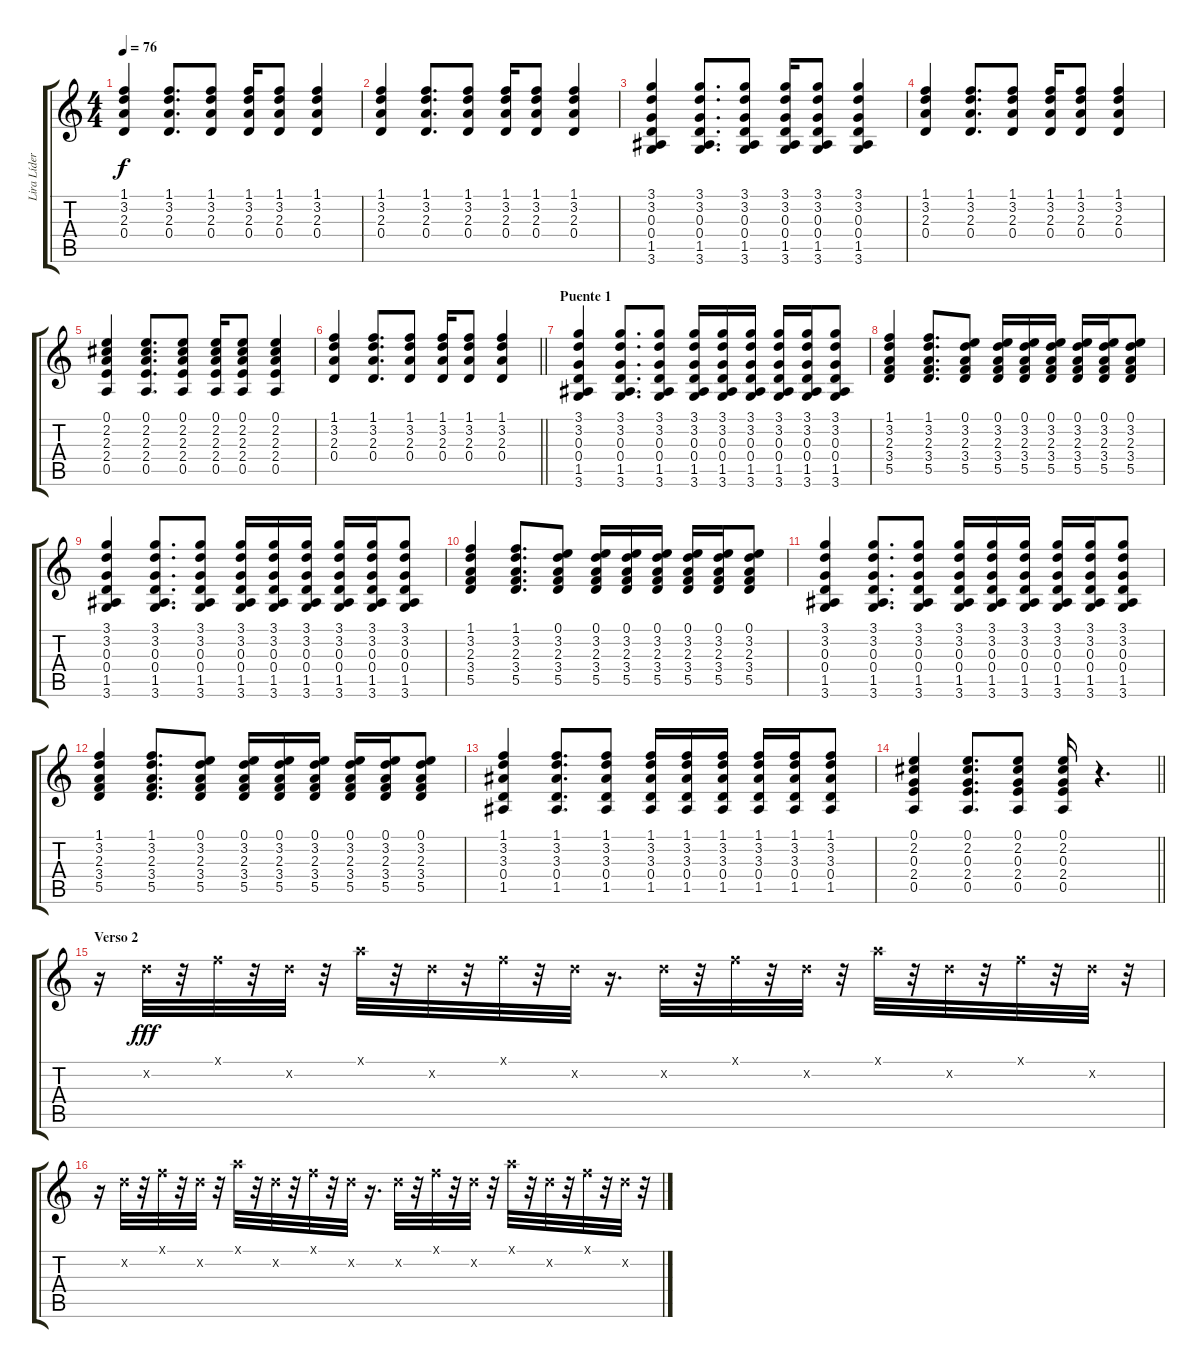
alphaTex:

\track ("Lira Líder" "Lira Líder") {instrument overdrivenguitar}
\staff {score tabs}
\tuning (E4 B3 G3 D3 A2 E2) {hide}
\ts (4 4)
\tempo 76
\clef g2
\ks c
(1.1 3.2 2.3 0.4).4{dy f} (1.1 3.2 2.3 0.4).8{d} (1.1 3.2 2.3 0.4).8 (1.1 3.2 2.3 0.4).16 (1.1 3.2 2.3 0.4).8 (1.1 3.2 2.3 0.4).4 |
(1.1 3.2 2.3 0.4).4 (1.1 3.2 2.3 0.4).8{d} (1.1 3.2 2.3 0.4).8 (1.1 3.2 2.3 0.4).16 (1.1 3.2 2.3 0.4).8 (1.1 3.2 2.3 0.4).4 |
(3.1 3.2 0.3 0.4 1.5 3.6).4{balance 8} (3.1 3.2 0.3 0.4 1.5 3.6).8{d balance 8} (3.1 3.2 0.3 0.4 1.5 3.6).8{balance 8} (3.1 3.2 0.3 0.4 1.5 3.6).16{balance 8} (3.1 3.2 0.3 0.4 1.5 3.6).8 (3.1 3.2 0.3 0.4 1.5 3.6).4 |
(1.1 3.2 2.3 0.4).4{balance 8} (1.1 3.2 2.3 0.4).8{d} (1.1 3.2 2.3 0.4).8 (1.1 3.2 2.3 0.4).16 (1.1 3.2 2.3 0.4).8 (1.1 3.2 2.3 0.4).4 |
(0.1 2.2 2.3 2.4 0.5).4 (0.1 2.2 2.3 2.4 0.5).8{d balance 8} (0.1 2.2 2.3 2.4 0.5).8 (0.1 2.2 2.3 2.4 0.5).16 (0.1 2.2 2.3 2.4 0.5).8 (0.1 2.2 2.3 2.4 0.5).4 |
\barLineRight lightlight
(1.1 3.2 2.3 0.4).4{balance 8} (1.1 3.2 2.3 0.4).8{d} (1.1 3.2 2.3 0.4).8 (1.1 3.2 2.3 0.4).16 (1.1 3.2 2.3 0.4).8 (1.1 3.2 2.3 0.4).4 |
\section ("" "Puente 1")
(3.1 3.2 0.3 0.4 1.5 3.6).4{volume 10 balance 8} (3.1 3.2 0.3 0.4 1.5 3.6).8{d balance 8} (3.1 3.2 0.3 0.4 1.5 3.6).8{balance 8} (3.1 3.2 0.3 0.4 1.5 3.6).16{balance 8} (3.1 3.2 0.3 0.4 1.5 3.6).16 (3.1 3.2 0.3 0.4 1.5 3.6).16 (3.1 3.2 0.3 0.4 1.5 3.6).16 (3.1 3.2 0.3 0.4 1.5 3.6).16 (3.1 3.2 0.3 0.4 1.5 3.6).8 |
(1.1 3.2 2.3 3.4 5.5).4 (1.1 3.2 2.3 3.4 5.5).8{d} (0.1 3.2 2.3 3.4 5.5).8 (0.1 3.2 2.3 3.4 5.5).16 (0.1 3.2 2.3 3.4 5.5).16 (0.1 3.2 2.3 3.4 5.5).16 (0.1 3.2 2.3 3.4 5.5).16 (0.1 3.2 2.3 3.4 5.5).16 (0.1 3.2 2.3 3.4 5.5).8 |
(3.1 3.2 0.3 0.4 1.5 3.6).4{balance 8} (3.1 3.2 0.3 0.4 1.5 3.6).8{d balance 8} (3.1 3.2 0.3 0.4 1.5 3.6).8{balance 8} (3.1 3.2 0.3 0.4 1.5 3.6).16{balance 8} (3.1 3.2 0.3 0.4 1.5 3.6).16 (3.1 3.2 0.3 0.4 1.5 3.6).16 (3.1 3.2 0.3 0.4 1.5 3.6).16 (3.1 3.2 0.3 0.4 1.5 3.6).16 (3.1 3.2 0.3 0.4 1.5 3.6).8 |
(1.1 3.2 2.3 3.4 5.5).4 (1.1 3.2 2.3 3.4 5.5).8{d} (0.1 3.2 2.3 3.4 5.5).8 (0.1 3.2 2.3 3.4 5.5).16 (0.1 3.2 2.3 3.4 5.5).16 (0.1 3.2 2.3 3.4 5.5).16 (0.1 3.2 2.3 3.4 5.5).16 (0.1 3.2 2.3 3.4 5.5).16 (0.1 3.2 2.3 3.4 5.5).8 |
(3.1 3.2 0.3 0.4 1.5 3.6).4{balance 8} (3.1 3.2 0.3 0.4 1.5 3.6).8{d balance 8} (3.1 3.2 0.3 0.4 1.5 3.6).8{balance 8} (3.1 3.2 0.3 0.4 1.5 3.6).16{balance 8} (3.1 3.2 0.3 0.4 1.5 3.6).16 (3.1 3.2 0.3 0.4 1.5 3.6).16 (3.1 3.2 0.3 0.4 1.5 3.6).16 (3.1 3.2 0.3 0.4 1.5 3.6).16 (3.1 3.2 0.3 0.4 1.5 3.6).8 |
(1.1 3.2 2.3 3.4 5.5).4 (1.1 3.2 2.3 3.4 5.5).8{d} (0.1 3.2 2.3 3.4 5.5).8 (0.1 3.2 2.3 3.4 5.5).16 (0.1 3.2 2.3 3.4 5.5).16 (0.1 3.2 2.3 3.4 5.5).16 (0.1 3.2 2.3 3.4 5.5).16 (0.1 3.2 2.3 3.4 5.5).16 (0.1 3.2 2.3 3.4 5.5).8 |
(1.1 3.2 3.3 0.4 1.5).4 (1.1 3.2 3.3 0.4 1.5).8{d} (1.1 3.2 3.3 0.4 1.5).8 (1.1 3.2 3.3 0.4 1.5).16 (1.1 3.2 3.3 0.4 1.5).16 (1.1 3.2 3.3 0.4 1.5).16 (1.1 3.2 3.3 0.4 1.5).16 (1.1 3.2 3.3 0.4 1.5).16 (1.1 3.2 3.3 0.4 1.5).8 |
\barLineRight lightlight
(0.1 2.2 0.3 2.4 0.5).4 (0.1 2.2 0.3 2.4 0.5).8{d} (0.1 2.2 0.3 2.4 0.5).8 (0.1 2.2 0.3 2.4 0.5).16 r.4{d} |
\section ("" "Verso 2")
r.16 3.2{x}.32{dy fff balance 8} r.32 1.1{x}.32 r.32 3.2{x}.32 r.32 5.1{x}.32 r.32 3.2{x}.32 r.32 1.1{x}.32 r.32 3.2{x}.32 r.16{d} 3.2{x}.32 r.32 1.1{x}.32 r.32 3.2{x}.32 r.32 5.1{x}.32 r.32 3.2{x}.32 r.32 1.1{x}.32 r.32 3.2{x}.32 r.32 |
r.16 3.2{x}.32 r.32 1.1{x}.32 r.32 3.2{x}.32 r.32 5.1{x}.32 r.32 3.2{x}.32 r.32 1.1{x}.32 r.32 3.2{x}.32 r.16{d} 3.2{x}.32 r.32 1.1{x}.32 r.32 3.2{x}.32 r.32 5.1{x}.32 r.32 3.2{x}.32 r.32 1.1{x}.32 r.32 3.2{x}.32 r.32
